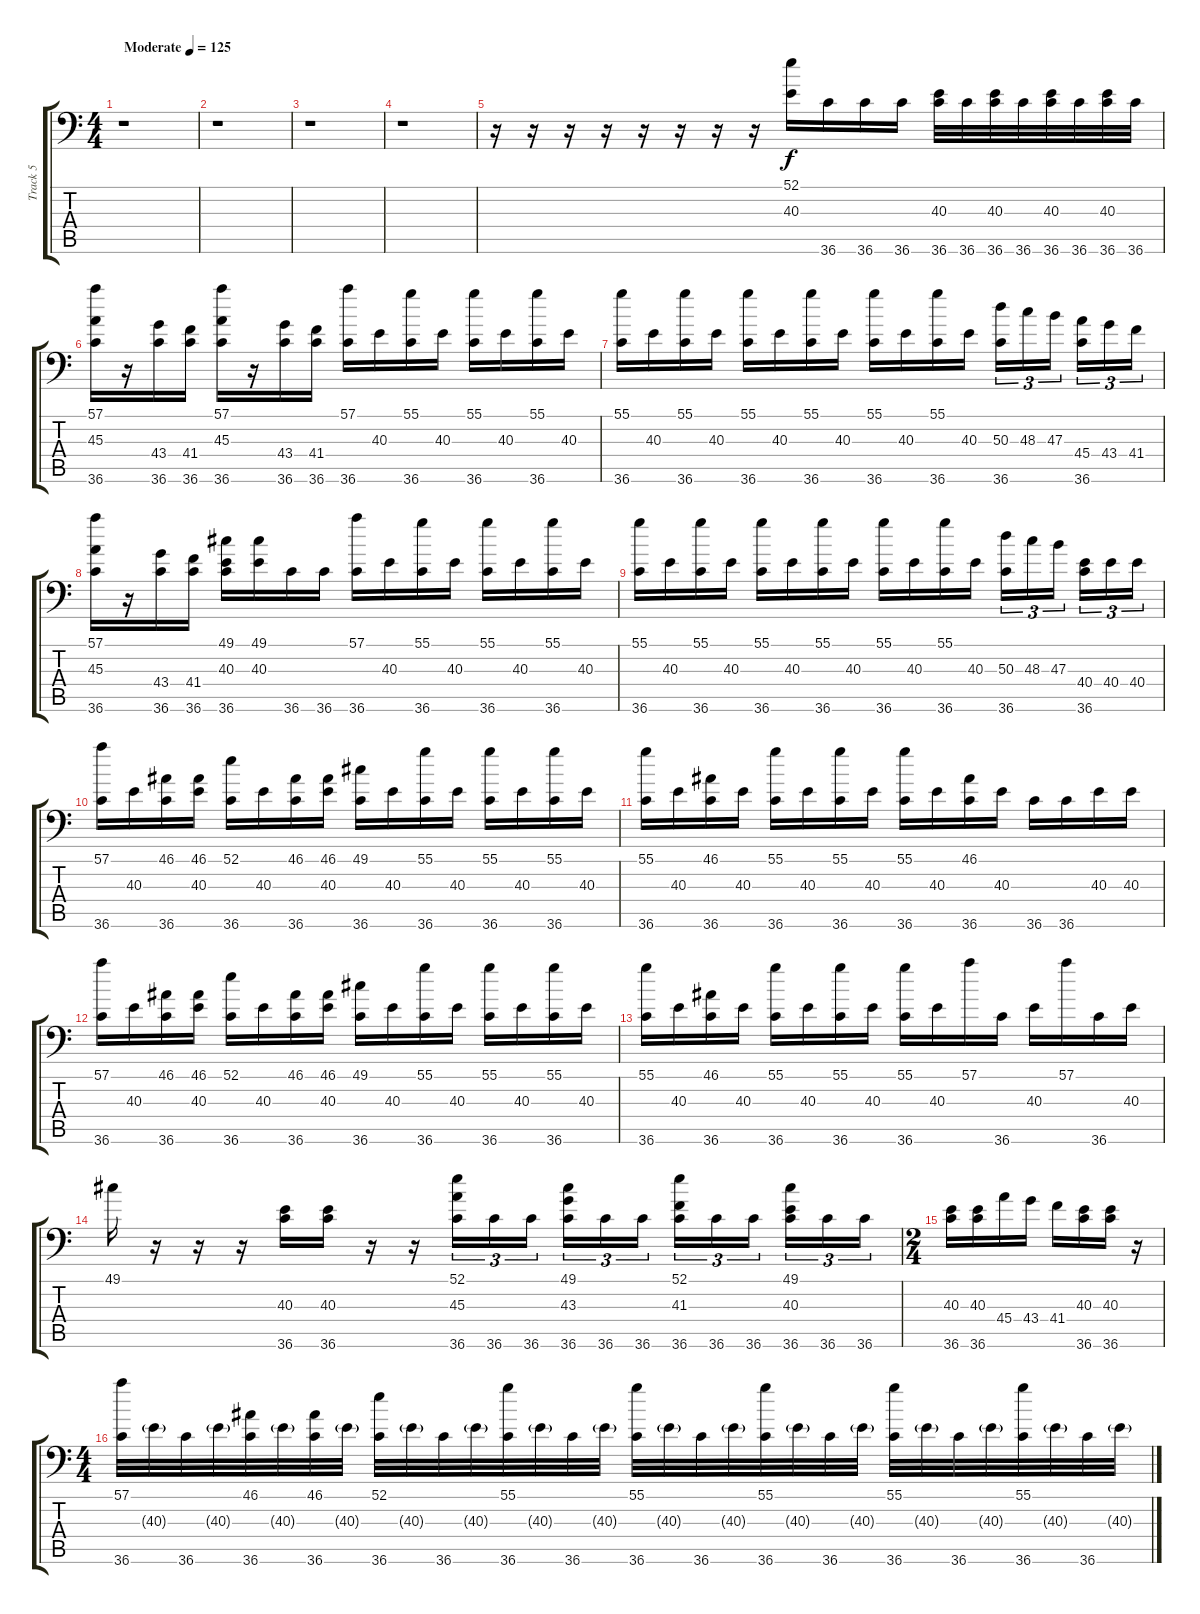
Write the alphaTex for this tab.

\track ("Track 5" "Track 5") {instrument acousticgrandpiano}
\staff {score tabs}
\tuning (C-1 C-1 C-1 C-1 C-1 C-1) {hide}
\ts (4 4)
\tempo (125 "Moderate")
\clef f4
\ks c
r.1{dy f instrument acousticgrandpiano} |
r.1 |
r.1 |
r.1 |
r.16 r.16 r.16 r.16 r.16 r.16 r.16 r.16 (52.1 40.3).16 36.6.16 36.6.16 36.6.16 (40.3 36.6).32 36.6.32 (40.3 36.6).32 36.6.32 (40.3 36.6).32 36.6.32 (40.3 36.6).32 36.6.32 |
(57.1 45.3 36.6).16 r.16 (43.4 36.6).16 (41.4 36.6).16 (57.1 45.3 36.6).16 r.16 (43.4 36.6).16 (41.4 36.6).16 (57.1 36.6).16 40.3.16 (55.1 36.6).16 40.3.16 (55.1 36.6).16 40.3.16 (55.1 36.6).16 40.3.16 |
(55.1 36.6).16 40.3.16 (55.1 36.6).16 40.3.16 (55.1 36.6).16 40.3.16 (55.1 36.6).16 40.3.16 (55.1 36.6).16 40.3.16 (55.1 36.6).16 40.3.16 (50.3 36.6).16{tu (3 2)} 48.3.16{tu (3 2)} 47.3.16{tu (3 2)} (45.4 36.6).16{tu (3 2)} 43.4.16{tu (3 2)} 41.4.16{tu (3 2)} |
(57.1 45.3 36.6).16 r.16 (43.4 36.6).16 (41.4 36.6).16 (49.1 40.3 36.6).16 (49.1 40.3).16 36.6.16 36.6.16 (57.1 36.6).16 40.3.16 (55.1 36.6).16 40.3.16 (55.1 36.6).16 40.3.16 (55.1 36.6).16 40.3.16 |
(55.1 36.6).16 40.3.16 (55.1 36.6).16 40.3.16 (55.1 36.6).16 40.3.16 (55.1 36.6).16 40.3.16 (55.1 36.6).16 40.3.16 (55.1 36.6).16 40.3.16 (50.3 36.6).16{tu (3 2)} 48.3.16{tu (3 2)} 47.3.16{tu (3 2)} (40.4 36.6).16{tu (3 2)} 40.4.16{tu (3 2)} 40.4.16{tu (3 2)} |
(57.1 36.6).16 40.3.16 (46.1 36.6).16 (46.1 40.3).16 (52.1 36.6).16 40.3.16 (46.1 36.6).16 (46.1 40.3).16 (49.1 36.6).16 40.3.16 (55.1 36.6).16 40.3.16 (55.1 36.6).16 40.3.16 (55.1 36.6).16 40.3.16 |
(55.1 36.6).16 40.3.16 (46.1 36.6).16 40.3.16 (55.1 36.6).16 40.3.16 (55.1 36.6).16 40.3.16 (55.1 36.6).16 40.3.16 (46.1 36.6).16 40.3.16 36.6.16 36.6.16 40.3.16 40.3.16 |
(57.1 36.6).16 40.3.16 (46.1 36.6).16 (46.1 40.3).16 (52.1 36.6).16 40.3.16 (46.1 36.6).16 (46.1 40.3).16 (49.1 36.6).16 40.3.16 (55.1 36.6).16 40.3.16 (55.1 36.6).16 40.3.16 (55.1 36.6).16 40.3.16 |
(55.1 36.6).16 40.3.16 (46.1 36.6).16 40.3.16 (55.1 36.6).16 40.3.16 (55.1 36.6).16 40.3.16 (55.1 36.6).16 40.3.16 57.1.16 36.6.16 40.3.16 57.1.16 36.6.16 40.3.16 |
49.1.16 r.16 r.16 r.16 (40.3 36.6).16 (40.3 36.6).16 r.16 r.16 (52.1 45.3 36.6).16{tu (3 2)} 36.6.16{tu (3 2)} 36.6.16{tu (3 2)} (49.1 43.3 36.6).16{tu (3 2)} 36.6.16{tu (3 2)} 36.6.16{tu (3 2)} (52.1 41.3 36.6).16{tu (3 2)} 36.6.16{tu (3 2)} 36.6.16{tu (3 2)} (49.1 40.3 36.6).16{tu (3 2)} 36.6.16{tu (3 2)} 36.6.16{tu (3 2)} |
\ts (2 4)
(40.3 36.6).16 (40.3 36.6).16 45.4.16 43.4.16 41.4.16 (40.3 36.6).16 (40.3 36.6).16 r.16 |
\ts (4 4)
(57.1 36.6).32 40.3{g}.32 36.6.32 40.3{g}.32 (46.1 36.6).32 40.3{g}.32 (46.1 36.6).32 40.3{g}.32 (52.1 36.6).32 40.3{g}.32 36.6.32 40.3{g}.32 (55.1 36.6).32 40.3{g}.32 36.6.32 40.3{g}.32 (55.1 36.6).32 40.3{g}.32 36.6.32 40.3{g}.32 (55.1 36.6).32 40.3{g}.32 36.6.32 40.3{g}.32 (55.1 36.6).32 40.3{g}.32 36.6.32 40.3{g}.32 (55.1 36.6).32 40.3{g}.32 36.6.32 40.3{g}.32
